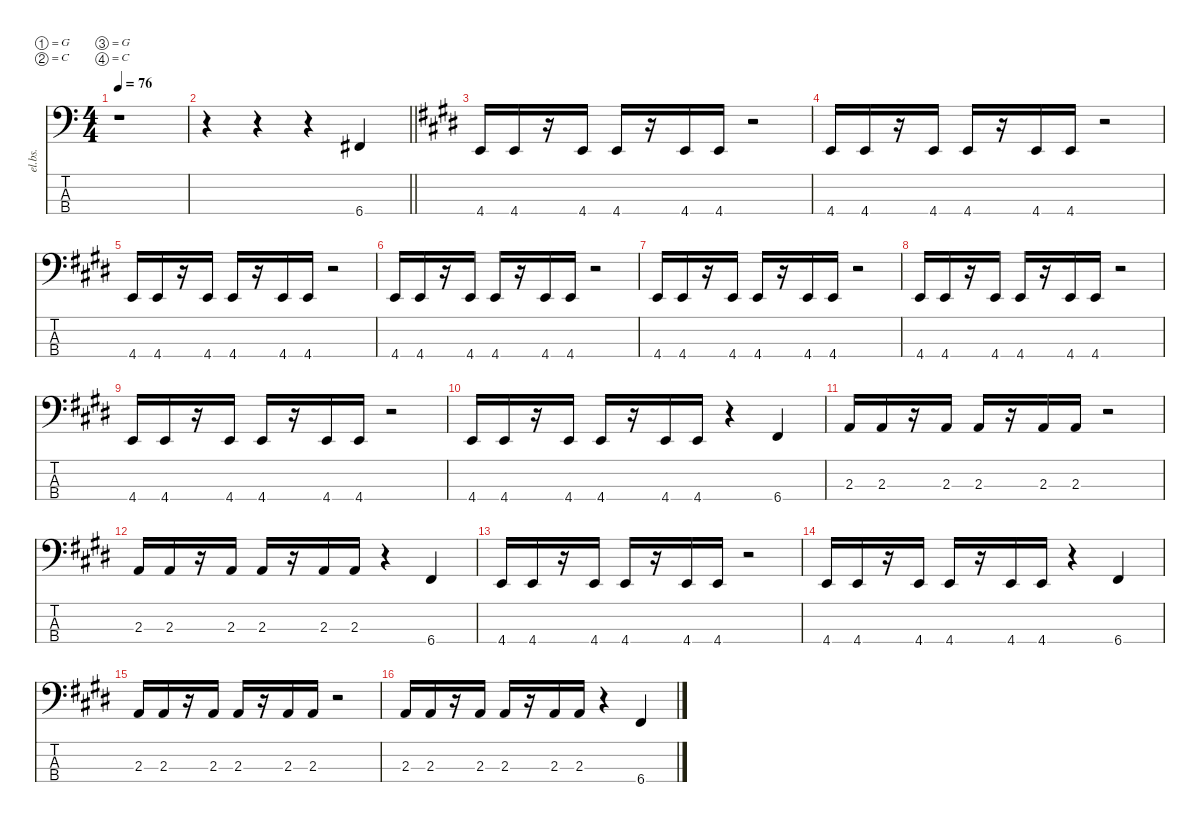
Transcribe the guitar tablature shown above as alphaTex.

\defaultSystemsLayout 4
\hideDynamics
\bracketExtendMode nobrackets
\otherSystemsTrackNameOrientation horizontal
\track ("Bass" "el.bs.") {defaultSystemsLayout 8 instrument electricbassfinger}
\staff {score tabs}
\tuning (G2 C2 G1 C1)
\ts (4 4)
\tempo 76
\clef f4
\ks c
r.1{dy f beam Down} |
\barLineRight lightlight
r.4{beam Down} r.4{beam Down} r.4{beam Down} 6.4{acc #}.4{beam Up} |
\ks e
4.4{acc forcenatural}.16{beam Up} 4.4{acc forcenatural}.16{beam Up} r.16{beam Up} 4.4{acc forcenatural}.16{beam Up} 4.4{acc forcenatural}.16{beam Up} r.16{beam Up} 4.4{acc forcenatural}.16{beam Up} 4.4{acc forcenatural}.16{beam Up} r.2{beam Up} |
4.4{acc forcenatural}.16{beam Up} 4.4{acc forcenatural}.16{beam Up} r.16{beam Up} 4.4{acc forcenatural}.16{beam Up} 4.4{acc forcenatural}.16{beam Up} r.16{beam Up} 4.4{acc forcenatural}.16{beam Up} 4.4{acc forcenatural}.16{beam Up} r.2{beam Up} |
4.4{acc forcenatural}.16{beam Up} 4.4{acc forcenatural}.16{beam Up} r.16{beam Up} 4.4{acc forcenatural}.16{beam Up} 4.4{acc forcenatural}.16{beam Up} r.16{beam Up} 4.4{acc forcenatural}.16{beam Up} 4.4{acc forcenatural}.16{beam Up} r.2{beam Up} |
4.4{acc forcenatural}.16{beam Up} 4.4{acc forcenatural}.16{beam Up} r.16{beam Up} 4.4{acc forcenatural}.16{beam Up} 4.4{acc forcenatural}.16{beam Up} r.16{beam Up} 4.4{acc forcenatural}.16{beam Up} 4.4{acc forcenatural}.16{beam Up} r.2{beam Up} |
4.4{acc forcenatural}.16{beam Up} 4.4{acc forcenatural}.16{beam Up} r.16{beam Up} 4.4{acc forcenatural}.16{beam Up} 4.4{acc forcenatural}.16{beam Up} r.16{beam Up} 4.4{acc forcenatural}.16{beam Up} 4.4{acc forcenatural}.16{beam Up} r.2{beam Up} |
4.4{acc forcenatural}.16{beam Up} 4.4{acc forcenatural}.16{beam Up} r.16{beam Up} 4.4{acc forcenatural}.16{beam Up} 4.4{acc forcenatural}.16{beam Up} r.16{beam Up} 4.4{acc forcenatural}.16{beam Up} 4.4{acc forcenatural}.16{beam Up} r.2{beam Up} |
4.4{acc forcenatural}.16{beam Up} 4.4{acc forcenatural}.16{beam Up} r.16{beam Up} 4.4{acc forcenatural}.16{beam Up} 4.4{acc forcenatural}.16{beam Up} r.16{beam Up} 4.4{acc forcenatural}.16{beam Up} 4.4{acc forcenatural}.16{beam Up} r.2{beam Up} |
4.4{acc forcenatural}.16{beam Up} 4.4{acc forcenatural}.16{beam Up} r.16{beam Up} 4.4{acc forcenatural}.16{beam Up} 4.4{acc forcenatural}.16{beam Up} r.16{beam Up} 4.4{acc forcenatural}.16{beam Up} 4.4{acc forcenatural}.16{beam Up} r.4{beam Up} 6.4{acc #}.4{beam Up} |
2.3{acc forcenatural}.16{beam Up} 2.3{acc forcenatural}.16{beam Up} r.16{beam Up} 2.3{acc forcenatural}.16{beam Up} 2.3{acc forcenatural}.16{beam Up} r.16{beam Up} 2.3{acc forcenatural}.16{beam Up} 2.3{acc forcenatural}.16{beam Up} r.2{beam Up} |
2.3{acc forcenatural}.16{beam Up} 2.3{acc forcenatural}.16{beam Up} r.16{beam Up} 2.3{acc forcenatural}.16{beam Up} 2.3{acc forcenatural}.16{beam Up} r.16{beam Up} 2.3{acc forcenatural}.16{beam Up} 2.3{acc forcenatural}.16{beam Up} r.4{beam Up} 6.4{acc #}.4{beam Up} |
4.4{acc forcenatural}.16{beam Up} 4.4{acc forcenatural}.16{beam Up} r.16{beam Up} 4.4{acc forcenatural}.16{beam Up} 4.4{acc forcenatural}.16{beam Up} r.16{beam Up} 4.4{acc forcenatural}.16{beam Up} 4.4{acc forcenatural}.16{beam Up} r.2{beam Up} |
4.4{acc forcenatural}.16{beam Up} 4.4{acc forcenatural}.16{beam Up} r.16{beam Up} 4.4{acc forcenatural}.16{beam Up} 4.4{acc forcenatural}.16{beam Up} r.16{beam Up} 4.4{acc forcenatural}.16{beam Up} 4.4{acc forcenatural}.16{beam Up} r.4{beam Up} 6.4{acc #}.4{beam Up} |
2.3{acc forcenatural}.16{beam Up} 2.3{acc forcenatural}.16{beam Up} r.16{beam Up} 2.3{acc forcenatural}.16{beam Up} 2.3{acc forcenatural}.16{beam Up} r.16{beam Up} 2.3{acc forcenatural}.16{beam Up} 2.3{acc forcenatural}.16{beam Up} r.2{beam Up} |
2.3{acc forcenatural}.16{beam Up} 2.3{acc forcenatural}.16{beam Up} r.16{beam Up} 2.3{acc forcenatural}.16{beam Up} 2.3{acc forcenatural}.16{beam Up} r.16{beam Up} 2.3{acc forcenatural}.16{beam Up} 2.3{acc forcenatural}.16{beam Up} r.4{beam Up} 6.4{acc #}.4{beam Up}
